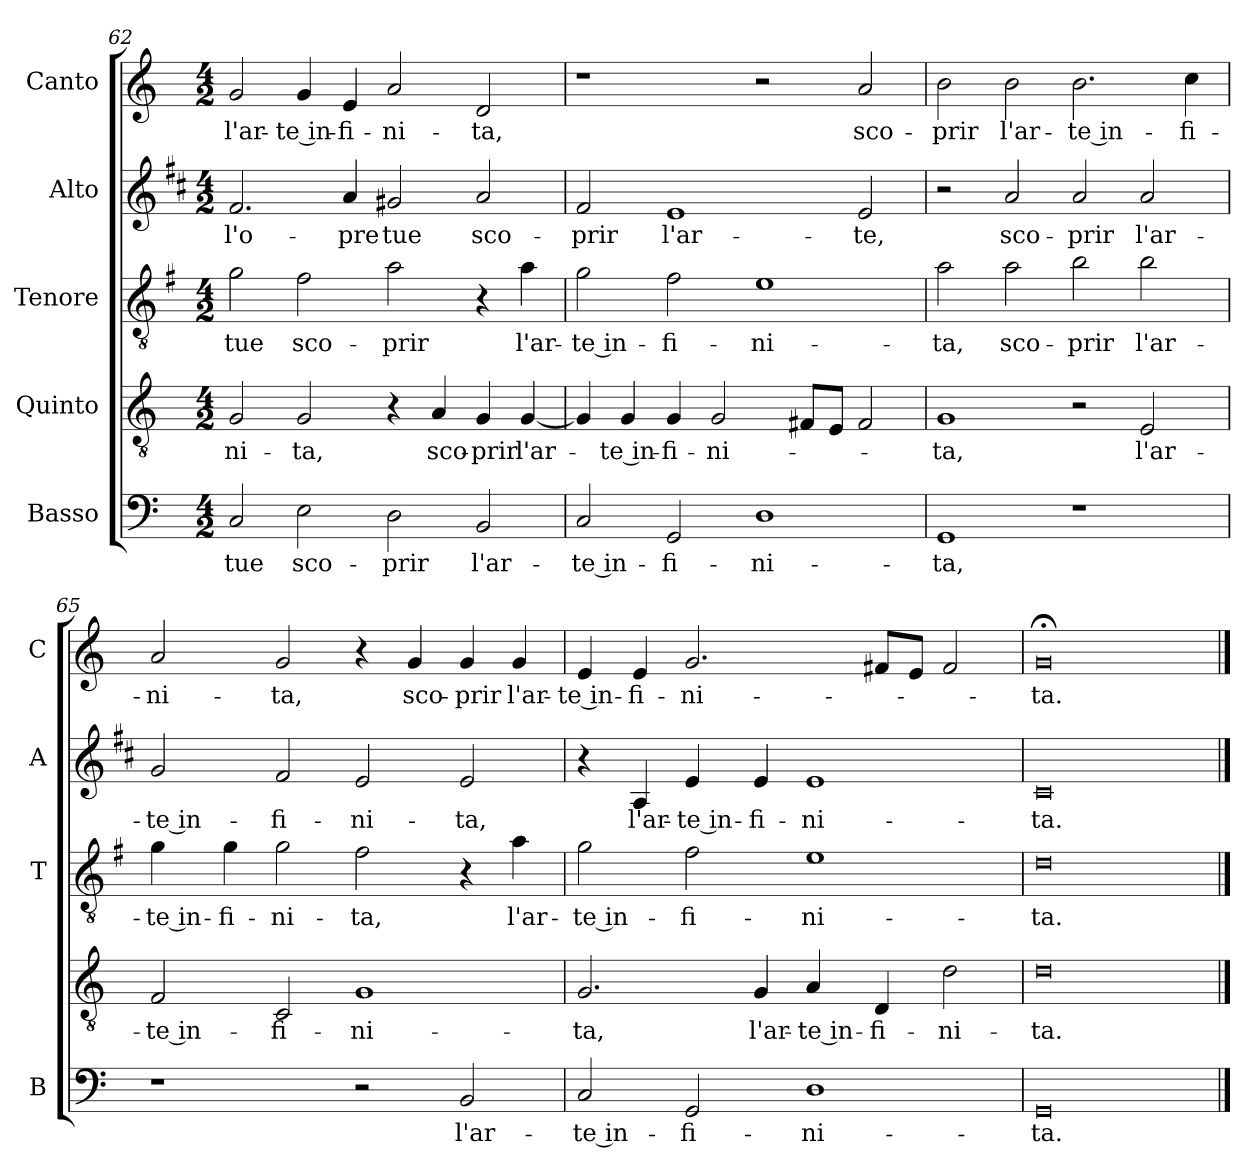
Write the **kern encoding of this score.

**kern	**text	**kern	**text	**kern	**text	**kern	**text	**kern	**text
*part5	*part5	*part4	*part4	*part3	*part3	*part2	*part2	*part1	*part1
*staff5	*staff5	*staff4	*staff4	*staff3	*staff3	*staff2	*staff2	*staff1	*staff1
*I"Basso	*	*I"Quinto	*	*I"Tenore	*	*I"Alto	*	*I"Canto	*
*I'B	*	*	*	*I'T	*	*I'A	*	*I'C	*
*clefF4	*	*clefGv2	*	*clefGv2	*	*clefG2	*	*clefG2	*
*	*	*	*	*ITrd4c7	*	*ITrd1c2	*	*	*
*k[]	*	*k[]	*	*k[]	*	*k[]	*	*k[]	*
*C:	*	*C:	*	*C:	*	*C:	*	*C:	*
*M4/2	*	*M4/2	*	*M4/2	*	*M4/2	*	*M4/2	*
=62	=62	=62	=62	=62	=62	=62	=62	=62	=62
!	!LO:LY:b	!	!LO:LY:b	!	!LO:LY:b	!	!LO:LY:b	!	!LO:LY:b
2C/	tue	2G/	-ni-	2c\	tue	2.e/	-l'o-	2g/	l'ar-
!	!LO:LY:b	!	!LO:LY:b	!	!LO:LY:b	!	!	!	!LO:LY:b
2E\	sco-	2G/	-ta,	2B\	sco-	.	.	4g/	-te in-
!	!	!	!	!	!	!	!LO:LY:b	!	!LO:LY:b
.	.	.	.	.	.	4g/	-pre	4e/	-fi-
!	!LO:LY:b	!	!	!	!LO:LY:b	!	!LO:LY:b	!	!LO:LY:b
2D\	-prir	4r	.	2d\	-prir	2f#X/	tue	2a/	-ni-
!	!	!	!LO:LY:b	!	!	!	!	!	!
.	.	4A/	sco-	.	.	.	.	.	.
!	!LO:LY:b	!	!LO:LY:b	!	!	!	!LO:LY:b	!	!LO:LY:b
2BB/	l'ar-	4G/	-prir	4r	.	2g/	sco-	2d/	-ta,
!	!	!	!LO:LY:b	!	!LO:LY:b	!	!	!	!
.	.	[4G/	l'ar-	4d\	l'ar-	.	.	.	.
!!LO:LB:g=z
=63	=63	=63	=63	=63	=63	=63	=63	=63	=63
!	!LO:LY:b	!	!	!	!LO:LY:b	!	!LO:LY:b	!	!
2C/	-te in-	4G/]	.	2c\	-te in-	2e/	-prir	1r	.
!	!	!	!LO:LY:b	!	!	!	!	!	!
.	.	4G/	-te in-	.	.	.	.	.	.
!	!LO:LY:b	!	!LO:LY:b	!	!LO:LY:b	!	!LO:LY:b	!	!
2GG/	-fi-	4G/	-fi-	2B\	-fi-	1d	l'ar-	.	.
!	!	!	!LO:LY:b	!	!	!	!	!	!
.	.	2G/	-ni-	.	.	.	.	.	.
!	!LO:LY:b	!	!	!	!LO:LY:b	!	!	!	!
1D	-ni-	.	.	1A	-ni-	.	.	2r	.
.	.	8F#X/L	.	.	.	.	.	.	.
.	.	8E/J	.	.	.	.	.	.	.
!	!	!	!	!	!	!	!LO:LY:b	!	!LO:LY:b
.	.	2F#/	.	.	.	2d/	-te,	2a/	sco-
=64	=64	=64	=64	=64	=64	=64	=64	=64	=64
!	!LO:LY:b	!	!LO:LY:b	!	!LO:LY:b	!	!	!	!LO:LY:b
1GG	-ta,	1G	-ta,	2d\	-ta,	2r	.	2b\	-prir
!	!	!	!	!	!LO:LY:b	!	!LO:LY:b	!	!LO:LY:b
.	.	.	.	2d\	sco-	2g/	sco-	2b\	l'ar-
!	!	!	!	!	!LO:LY:b	!	!LO:LY:b	!	!LO:LY:b
1r	.	2r	.	2e\	-prir	2g/	-prir	2.b\	-te in-
!	!	!	!LO:LY:b	!	!LO:LY:b	!	!LO:LY:b	!	!
.	.	2E/	l'ar-	2e\	l'ar-	2g/	l'ar-	.	.
!	!	!	!	!	!	!	!	!	!LO:LY:b
.	.	.	.	.	.	.	.	4cc\	-fi-
=65	=65	=65	=65	=65	=65	=65	=65	=65	=65
!	!	!	!LO:LY:b	!	!LO:LY:b	!	!LO:LY:b	!	!LO:LY:b
1r	.	2F/	-te in-	4c\	-te in-	2f/	-te in-	2a/	-ni-
!	!	!	!	!	!LO:LY:b	!	!	!	!
.	.	.	.	4c\	-fi-	.	.	.	.
!	!	!	!LO:LY:b	!	!LO:LY:b	!	!LO:LY:b	!	!LO:LY:b
.	.	2C/	-fi-	2c\	-ni-	2e/	-fi-	2g/	-ta,
!	!	!	!LO:LY:b	!	!LO:LY:b	!	!LO:LY:b	!	!
2r	.	1G	-ni-	2B\	-ta,	2d/	-ni-	4r	.
!	!	!	!	!	!	!	!	!	!LO:LY:b
.	.	.	.	.	.	.	.	4g/	sco-
!	!LO:LY:b	!	!	!	!	!	!LO:LY:b	!	!LO:LY:b
2BB/	l'ar-	.	.	4r	.	2d/	-ta,	4g/	-prir
!	!	!	!	!	!LO:LY:b	!	!	!	!LO:LY:b
.	.	.	.	4d\	l'ar-	.	.	4g/	l'ar-
=66	=66	=66	=66	=66	=66	=66	=66	=66	=66
!	!LO:LY:b	!	!LO:LY:b	!	!LO:LY:b	!	!	!	!LO:LY:b
2C/	-te in-	2.G/	-ta,	2c\	-te in-	4r	.	4e/	-te in-
!	!	!	!	!	!	!	!LO:LY:b	!	!LO:LY:b
.	.	.	.	.	.	4G/	l'ar-	4e/	-fi-
!	!LO:LY:b	!	!	!	!LO:LY:b	!	!LO:LY:b	!	!LO:LY:b
2GG/	-fi-	.	.	2B\	-fi-	4d/	-te in-	2.g/	-ni-
!	!	!	!LO:LY:b	!	!	!	!LO:LY:b	!	!
.	.	4G/	l'ar-	.	.	4d/	-fi-	.	.
!	!LO:LY:b	!	!LO:LY:b	!	!LO:LY:b	!	!LO:LY:b	!	!
1D	-ni-	4A/	-te in-	1A	-ni-	1d	-ni-	.	.
!	!	!	!LO:LY:b	!	!	!	!	!	!
.	.	4D/	-fi-	.	.	.	.	8f#X/L	.
.	.	.	.	.	.	.	.	8e/J	.
!	!	!	!LO:LY:b	!	!	!	!	!	!
.	.	2d\	-ni-	.	.	.	.	2f#/	.
=67	=67	=67	=67	=67	=67	=67	=67	=67	=67
!	!LO:LY:b	!	!LO:LY:b	!	!LO:LY:b	!	!LO:LY:b	!	!LO:LY:b
0GG	-ta.	0d	-ta.	0G	-ta.	0B	-ta.	0g;<	-ta.
==	==	==	==	==	==	==	==	==	==
*-	*-	*-	*-	*-	*-	*-	*-	*-	*-
